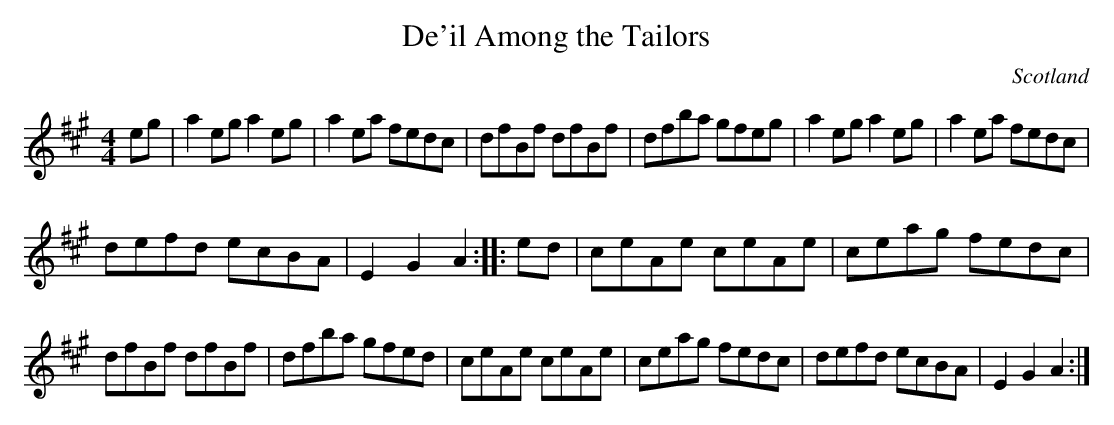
X:1
T:De'il Among the Tailors
O:Scotland
M:4/4
K:A
eg|\
a2eg a2eg|a2ea fedc|dfBf dfBf|dfba gfeg|\
a2eg a2eg|a2ea fedc|
defd ecBA|E2G2 A2::\
ed|\
ceAe ceAe|ceag fedc|
dfBf dfBf|dfba gfed|\
ceAe ceAe|ceag fedc|defd ecBA|E2G2 A2:|
